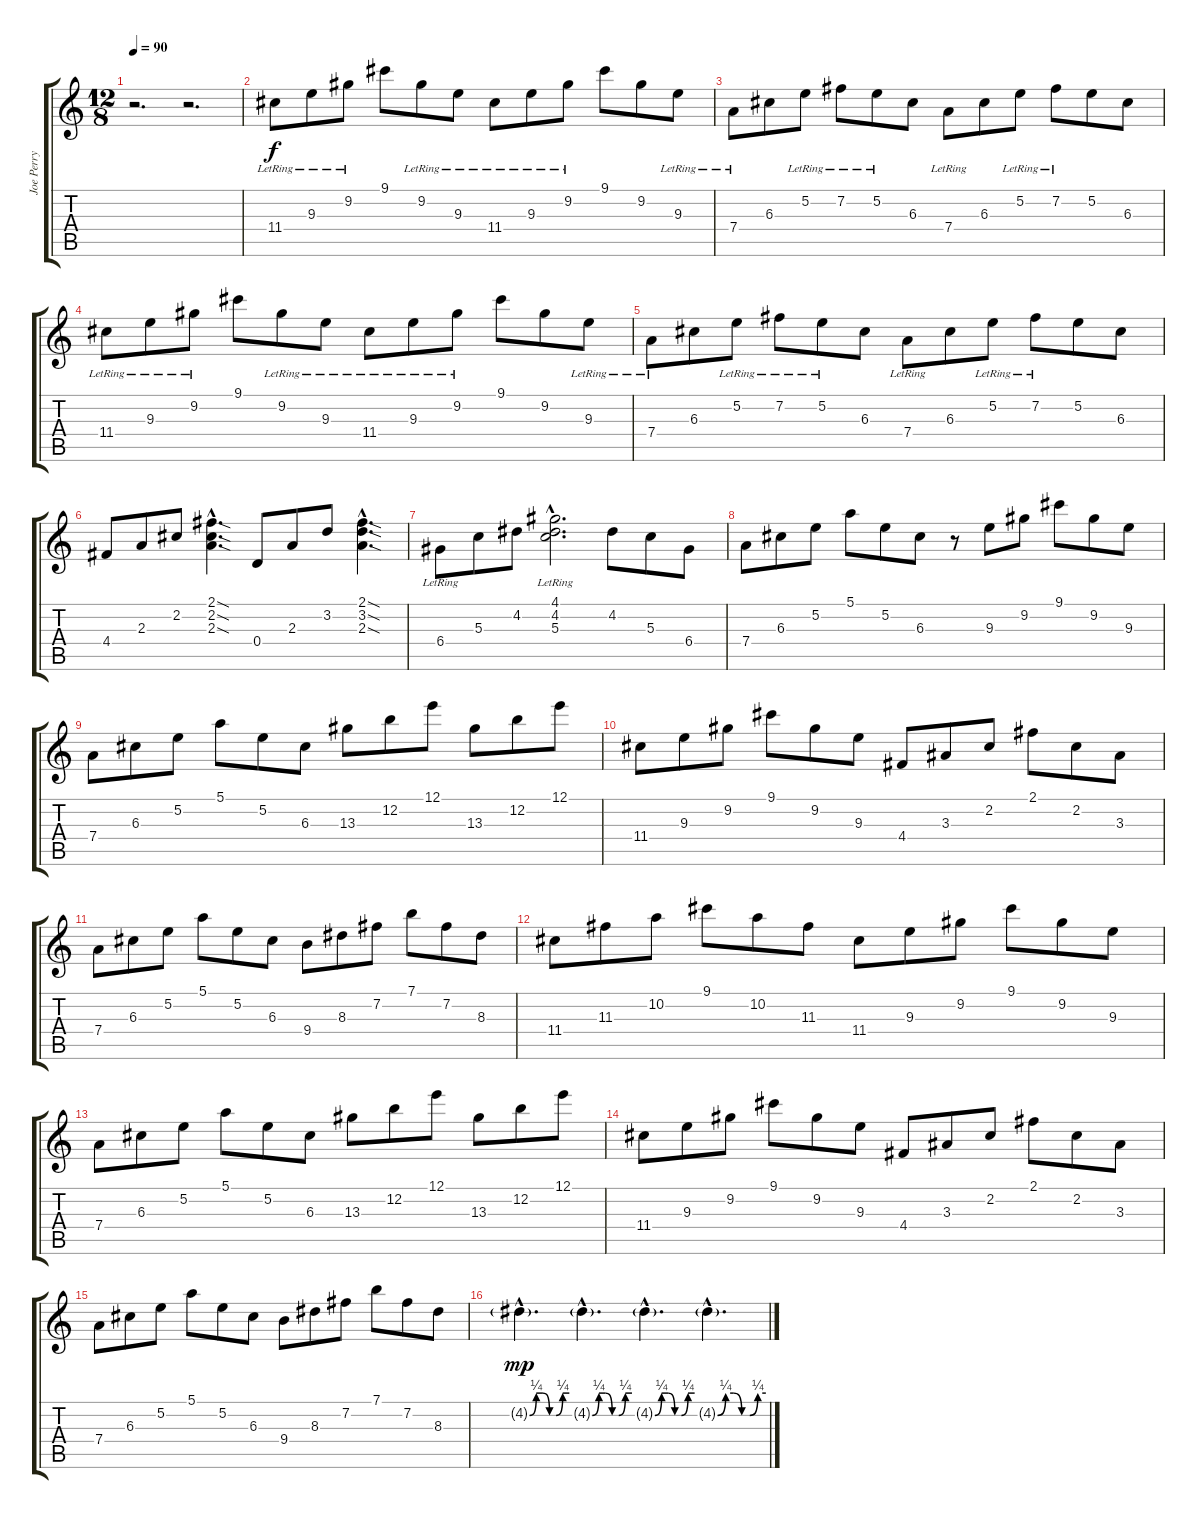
\track ("Joe Perry" "Joe Perry") {instrument overdrivenguitar}
\staff {score tabs}
\tuning (E4 B3 G3 D3 A2 E2) {hide}
\ts (12 8)
\tempo 90
\clef g2
\ks c
r.2{d dy f} r.2{d} |
11.4{lr}.8 9.3{lr}.8 9.2{lr}.8 9.1.8 9.2{lr}.8 9.3{lr}.8 11.4{lr}.8 9.3{lr}.8 9.2{lr}.8 9.1.8 9.2.8 9.3{lr}.8 |
7.4{lr}.8 6.3.8 5.2{lr}.8 7.2{lr}.8 5.2{lr}.8 6.3.8 7.4{lr}.8 6.3.8 5.2{lr}.8 7.2{lr}.8 5.2.8 6.3.8 |
11.4{lr}.8 9.3{lr}.8 9.2{lr}.8 9.1.8 9.2{lr}.8 9.3{lr}.8 11.4{lr}.8 9.3{lr}.8 9.2{lr}.8 9.1.8 9.2.8 9.3{lr}.8 |
7.4{lr}.8 6.3.8 5.2{lr}.8 7.2{lr}.8 5.2{lr}.8 6.3.8 7.4{lr}.8 6.3.8 5.2{lr}.8 7.2{lr}.8 5.2.8 6.3.8 |
4.4.8 2.3.8 2.2.8 (2.1{sod hac} 2.2{sod hac} 2.3{sod hac}).4{d} 0.4.8 2.3.8 3.2.8 (2.1{sod hac} 3.2{sod hac} 2.3{sod hac}).4{d} |
6.4{lr}.8 5.3.8 4.2.8 (4.1{hac} 4.2{hac} 5.3{hac lr}).2{d} 4.2.8 5.3.8 6.4.8 |
7.4.8 6.3.8 5.2.8 5.1.8 5.2.8 6.3.8 r.8 9.3.8 9.2.8 9.1.8 9.2.8 9.3.8 |
7.4.8 6.3.8 5.2.8 5.1.8 5.2.8 6.3.8 13.3.8 12.2.8 12.1.8 13.3.8 12.2.8 12.1.8 |
11.4.8 9.3.8 9.2.8 9.1.8 9.2.8 9.3.8 4.4.8 3.3.8 2.2.8 2.1.8 2.2.8 3.3.8 |
7.4.8 6.3.8 5.2.8 5.1.8 5.2.8 6.3.8 9.4.8 8.3.8 7.2.8 7.1.8 7.2.8 8.3.8 |
11.4.8 11.3.8 10.2.8 9.1.8 10.2.8 11.3.8 11.4.8 9.3.8 9.2.8 9.1.8 9.2.8 9.3.8 |
7.4.8 6.3.8 5.2.8 5.1.8 5.2.8 6.3.8 13.3.8 12.2.8 12.1.8 13.3.8 12.2.8 12.1.8 |
11.4.8 9.3.8 9.2.8 9.1.8 9.2.8 9.3.8 4.4.8 3.3.8 2.2.8 2.1.8 2.2.8 3.3.8 |
7.4.8 6.3.8 5.2.8 5.1.8 5.2.8 6.3.8 9.4.8 8.3.8 7.2.8 7.1.8 7.2.8 8.3.8 |
4.2{be (custom 0 0 10 1 20 1 30 0 40 0 50 1 60 1) g hac}.4{d dy mp} 4.2{be (custom 0 0 10 1 20 1 30 0 40 0 50 1 60 1) g hac}.4{d} 4.2{be (custom 0 0 10 1 20 1 30 0 40 0 50 1 60 1) g hac}.4{d} 4.2{be (custom 0 0 10 1 20 1 30 0 40 0 50 1 60 1) g hac}.4{d}
